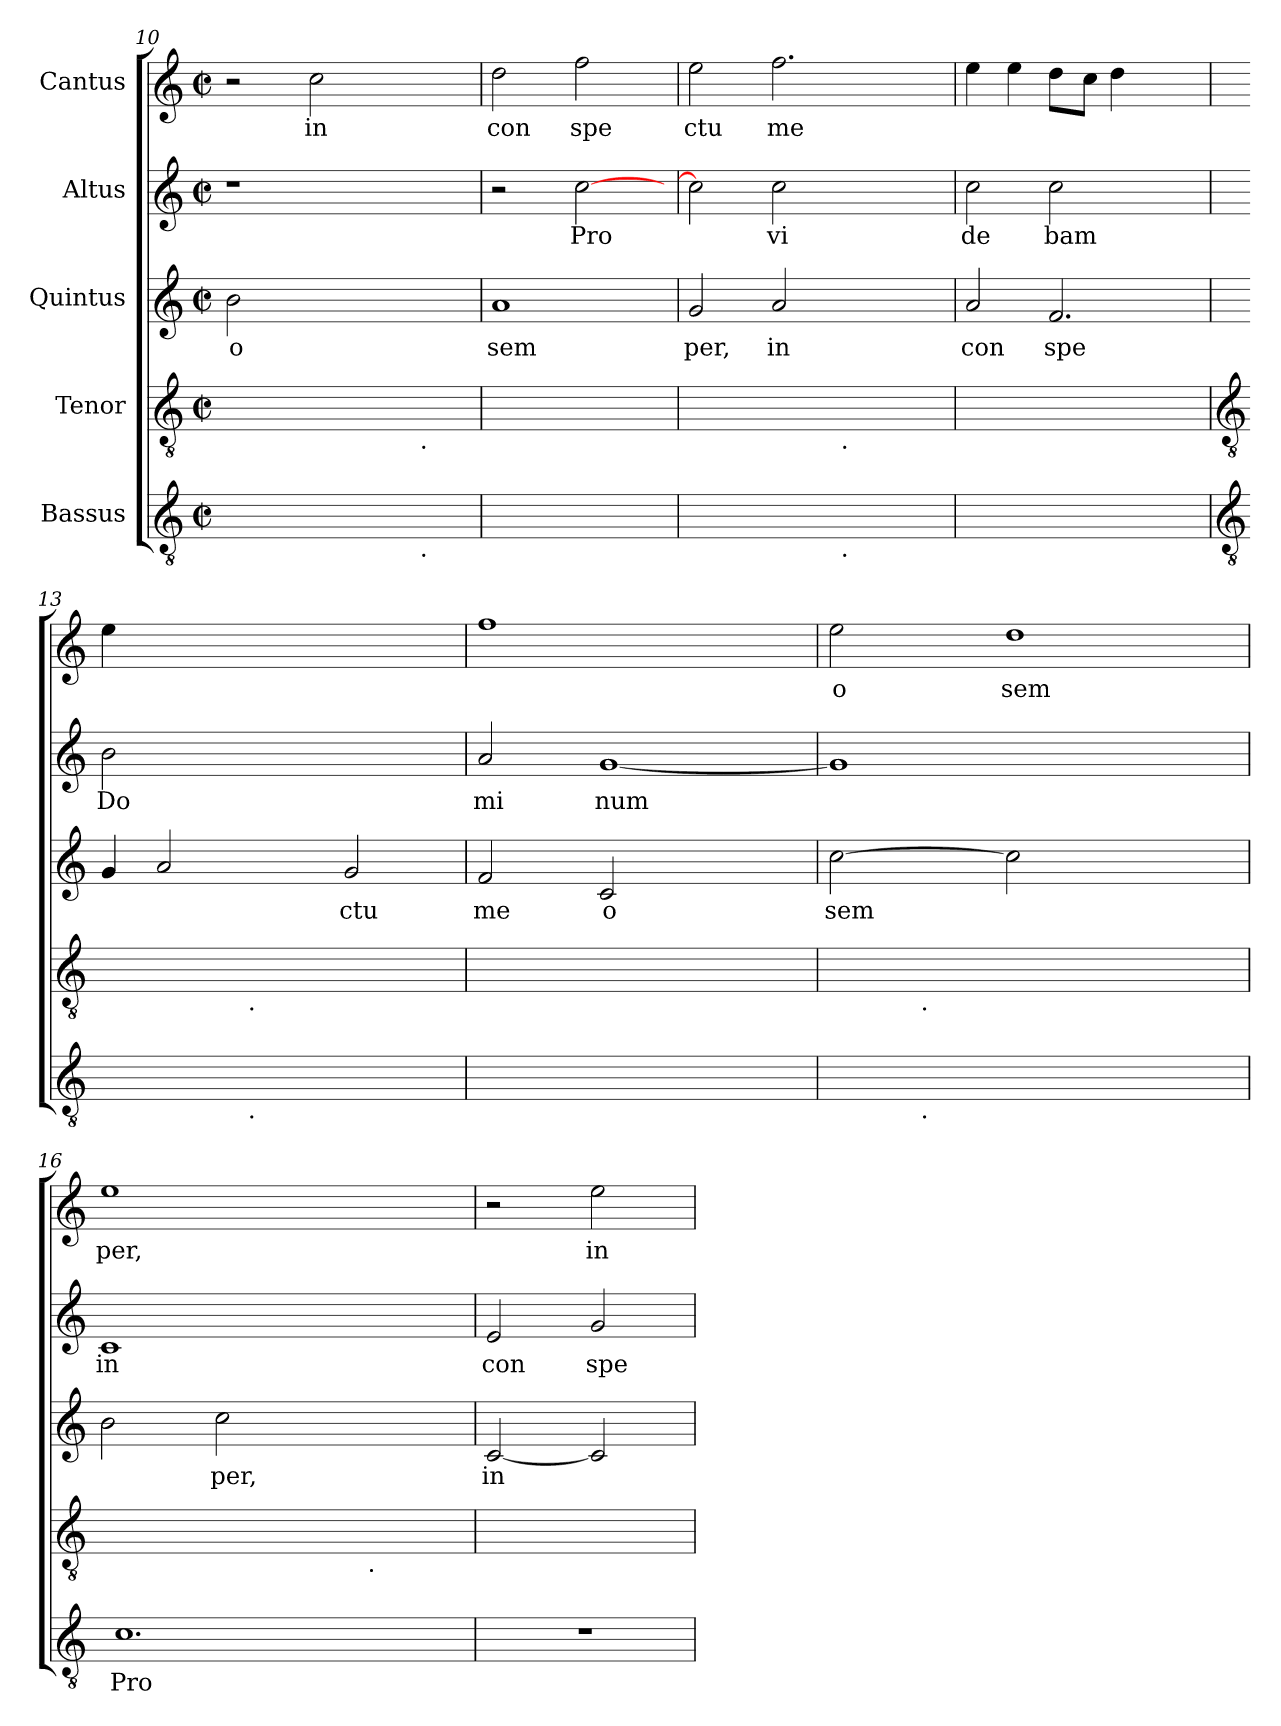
**kern	**text	**kern	**kern	**text	**kern	**text	**kern	**text
*part5	*part5	*part4	*part3	*part3	*part2	*part2	*part1	*part1
*staff5	*staff5	*staff4	*staff3	*staff3	*staff2	*staff2	*staff1	*staff1
*I"Bassus	*	*I"Tenor	*I"Quintus	*	*I"Altus	*	*I"Cantus	*
!!LO:LB:g=z
*clefGv2	*	*clefGv2	*clefG2	*	*clefG2	*	*clefG2	*
*k[]	*	*k[]	*k[]	*	*k[]	*	*k[]	*
*C:	*	*C:	*C:	*	*C:	*	*C:	*
*M2/2	*	*M2/2	*M2/2	*	*M2/2	*	*M2/2	*
*met(c|)	*	*met(c|)	*met(c|)	*	*met(c|)	*	*met(c|)	*
=10	=10	=10	=10	=10	=10	=10	=10	=10
!	!	!	!	!LO:LY:b	!	!	!	!
4ryy	.	4ryy	2b\	o	1r	.	2r	.
4ryy	.	4ryy	.	.	.	.	.	.
!	!	!	!	!	!	!	!	!LO:LY:b
4ryy	.	4ryy	2ryy	.	.	.	2cc\	in
32ryy	.	32ryy	.	.	.	.	.	.
32ryy	.	32ryy	.	.	.	.	.	.
32ryy	.	32ryy	.	.	.	.	.	.
32ryy	.	32ryy	.	.	.	.	.	.
32ryy	.	32ryy	.	.	.	.	.	.
32ryy	.	32ryy	.	.	.	.	.	.
!	!	!LO:TX:b:t=.	!	!	!	!	!	!
!LO:TX:b:t=.	!	!	!	!	!	!	!	!
32ryy	.	32ryy	.	.	.	.	.	.
4ryy	.	4ryy	.	.	.	.	.	.
.	.	.	8..ryy	.	8..ryy	.	8..ryy	.
!!LO:LB:g=z
=11A	=11A	=11A	=11A	=11A	=11A	=11A	=11A	=11A
!	!	!	!	!LO:LY:b	!	!	!	!LO:LY:b
4ryy	.	4ryy	1a	sem	2r	.	2dd\	con
4ryy	.	4ryy	.	.	.	.	.	.
!	!	!	!	!	!	!LO:LY:b	!	!LO:LY:b
4ryy	.	4ryy	.	.	[2cc\	Pro	2ff\	spe
32ryy	.	32ryy	.	.	.	.	.	.
4ryy	.	4ryy	.	.	.	.	.	.
.	.	.	32ryy	.	32ryy	.	32ryy	.
=12A	=12A	=12A	=12A	=12A	=12A	=12A	=12A	=12A
!	!	!	!	!LO:LY:b	!	!	!	!LO:LY:b
4ryy	.	4ryy	2g/	per,	2cc\]	.	2ee\	ctu
4ryy	.	4ryy	.	.	.	.	.	.
!	!	!	!	!LO:LY:b	!	!LO:LY:b	!	!LO:LY:b
32ryy	.	32ryy	2a/	in	2cc\	vi	2.ff\	me
32ryy	.	32ryy	.	.	.	.	.	.
32ryy	.	32ryy	.	.	.	.	.	.
32ryy	.	32ryy	.	.	.	.	.	.
32ryy	.	32ryy	.	.	.	.	.	.
32ryy	.	32ryy	.	.	.	.	.	.
!	!	!LO:TX:b:t=.	!	!	!	!	!	!
!LO:TX:b:t=.	!	!	!	!	!	!	!	!
32ryy	.	32ryy	.	.	.	.	.	.
4ryy	.	4ryy	.	.	.	.	.	.
4ryy	.	4ryy	.	.	.	.	.	.
.	.	.	4ryy	.	4ryy	.	.	.
32ryy	.	32ryy	.	.	.	.	.	.
=13A	=13A	=13A	=13A	=13A	=13A	=13A	=13A	=13A
!	!	!	!	!LO:LY:b	!	!LO:LY:b	!	!
4ryy	.	4ryy	2a/	con	2cc\	de	4ee\	.
4ryy	.	4ryy	.	.	.	.	4ee\	.
!	!	!	!	!LO:LY:b	!	!LO:LY:b	!	!
32ryy	.	32ryy	2.f/	spe	2cc\	bam	8dd\L	.
4ryy	.	4ryy	.	.	.	.	.	.
.	.	.	.	.	.	.	8cc\J	.
.	.	.	.	.	.	.	4dd\	.
4ryy	.	4ryy	.	.	.	.	.	.
.	.	.	.	.	4ryy	.	4ryy	.
8..ryy	.	8..ryy	.	.	.	.	.	.
!!LO:LB:g=z
=13B	=13B	=13B	=13B	=13B	=13B	=13B	=13B	=13B
*clefGv2	*	*clefGv2	*	*	*	*	*	*
!	!	!	!	!	!	!LO:LY:b	!	!
4ryy	.	4ryy	4g/	.	2b\	Do	4ee\	.
32ryy	.	32ryy	2a/	.	.	.	1ryy	.
32ryy	.	32ryy	.	.	.	.	.	.
32ryy	.	32ryy	.	.	.	.	.	.
32ryy	.	32ryy	.	.	.	.	.	.
32ryy	.	32ryy	.	.	.	.	.	.
32ryy	.	32ryy	.	.	.	.	.	.
!	!	!LO:TX:b:t=.	!	!	!	!	!	!
!LO:TX:b:t=.	!	!	!	!	!	!	!	!
32ryy	.	32ryy	.	.	.	.	.	.
4ryy	.	4ryy	.	.	.	.	.	.
.	.	.	.	.	2.ryy	.	.	.
4ryy	.	4ryy	.	.	.	.	.	.
!	!	!	!	!LO:LY:b	!	!	!	!
.	.	.	2g/	ctu	.	.	.	.
4ryy	.	4ryy	.	.	.	.	.	.
32ryy	.	32ryy	.	.	.	.	.	.
!!LO:LB:g=z
=14	=14	=14	=14	=14	=14	=14	=14	=14
!	!	!	!	!LO:LY:b	!	!LO:LY:b	!	!
4ryy	.	4ryy	2f/	me	2a/	mi	1ff	.
32ryy	.	32ryy	.	.	.	.	.	.
4ryy	.	4ryy	.	.	.	.	.	.
!	!	!	!	!LO:LY:b	!	!LO:LY:b	!	!
.	.	.	2c/	o	[1g	num	.	.
4ryy	.	4ryy	.	.	.	.	.	.
4ryy	.	4ryy	.	.	.	.	.	.
.	.	.	2ryy	.	.	.	2ryy	.
4...ryy	.	4...ryy	.	.	.	.	.	.
=14A	=14A	=14A	=14A	=14A	=14A	=14A	=14A	=14A
!	!	!	!	!LO:LY:b	!	!	!	!LO:LY:b
32ryy	.	32ryy	[2cc\	sem	1g]	.	2ee\	o
32ryy	.	32ryy	.	.	.	.	.	.
32ryy	.	32ryy	.	.	.	.	.	.
32ryy	.	32ryy	.	.	.	.	.	.
32ryy	.	32ryy	.	.	.	.	.	.
32ryy	.	32ryy	.	.	.	.	.	.
!	!	!LO:TX:b:t=.	!	!	!	!	!	!
!LO:TX:b:t=.	!	!	!	!	!	!	!	!
32ryy	.	32ryy	.	.	.	.	.	.
4ryy	.	4ryy	.	.	.	.	.	.
4ryy	.	4ryy	.	.	.	.	.	.
!	!	!	!	!	!	!	!	!LO:LY:b
.	.	.	2cc\]	.	.	.	1dd	sem
4ryy	.	4ryy	.	.	.	.	.	.
4ryy	.	4ryy	.	.	.	.	.	.
.	.	.	2ryy	.	2ryy	.	.	.
4ryy	.	4ryy	.	.	.	.	.	.
32ryy	.	32ryy	.	.	.	.	.	.
=16A	=16A	=16A	=16A	=16A	=16A	=16A	=16A	=16A
!	!	!	!	!	!	!LO:LY:b	!	!LO:LY:b
32ryy	.	32ryy	2b\	.	1c	in	1ee	per,
!	!LO:LY:b	!	!	!	!	!	!	!
1.c	Pro	4ryy	.	.	.	.	.	.
.	.	4ryy	.	.	.	.	.	.
!	!	!	!	!LO:LY:b	!	!	!	!
.	.	.	2cc\	per,	.	.	.	.
.	.	4ryy	.	.	.	.	.	.
.	.	32ryy	.	.	.	.	.	.
.	.	32ryy	.	.	.	.	.	.
.	.	32ryy	.	.	.	.	.	.
.	.	32ryy	.	.	.	.	.	.
.	.	32ryy	.	.	.	.	.	.
.	.	32ryy	.	.	.	.	.	.
!	!	!LO:TX:b:t=.	!	!	!	!	!	!
.	.	32ryy	.	.	.	.	.	.
.	.	2ryy	2ryy	.	2ryy	.	2ryy	.
.	.	32ryy	32ryy	.	32ryy	.	32ryy	.
=17A	=17A	=17A	=17A	=17A	=17A	=17A	=17A	=17A
!	!	!	!	!LO:LY:b	!	!LO:LY:b	!	!
1r	.	4ryy	[2c/	in	2e/	con	2r	.
.	.	4ryy	.	.	.	.	.	.
!	!	!	!	!	!	!LO:LY:b	!	!LO:LY:b
.	.	4ryy	2c/]	.	2g/	spe	2ee\	in
.	.	4ryy	.	.	.	.	.	.
=	=	=	=	=	=	=	=	=
*-	*-	*-	*-	*-	*-	*-	*-	*-
